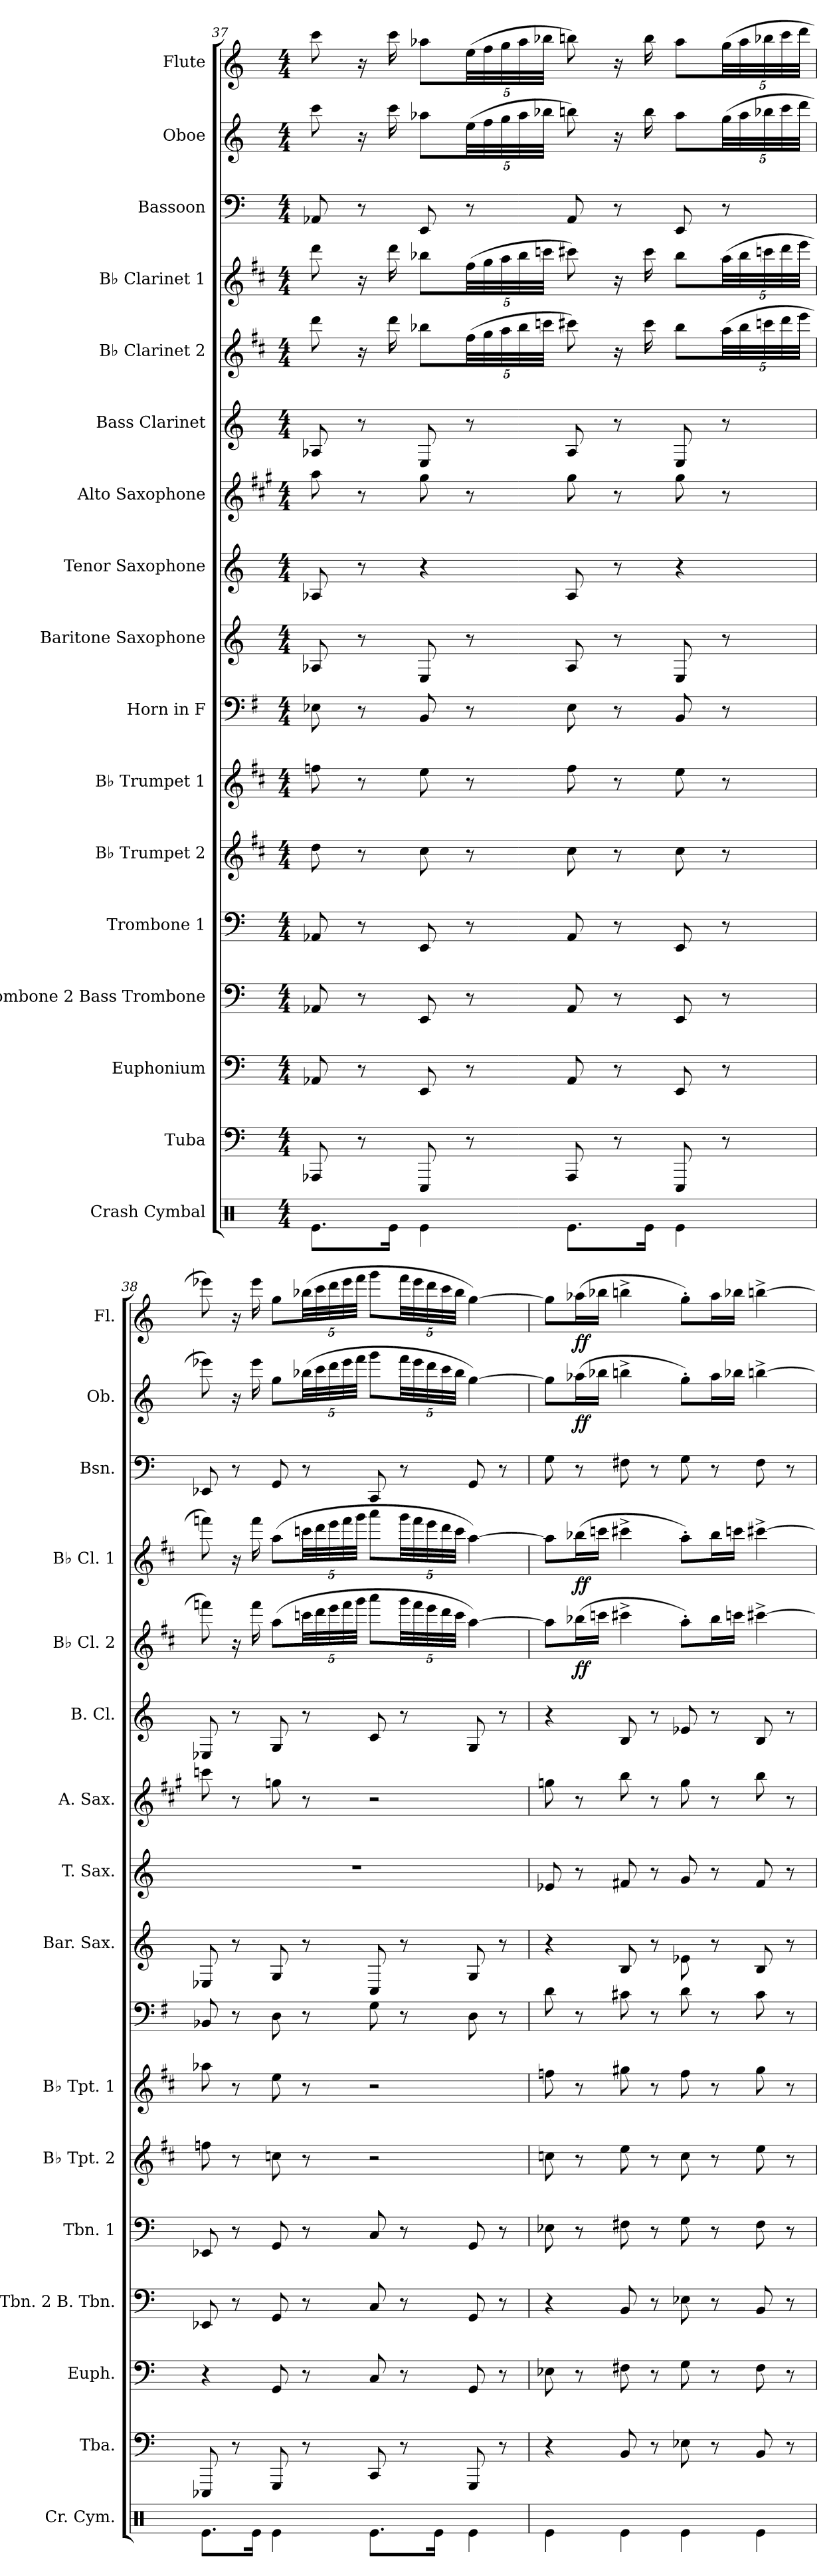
**kern	**kern	**kern	**kern	**kern	**kern	**kern	**kern	**kern	**kern	**kern	**kern	**kern	**dynam	**kern	**dynam	**kern	**kern	**dynam	**kern	**dynam
*part17	*part16	*part15	*part14	*part13	*part12	*part11	*part10	*part9	*part8	*part7	*part6	*part5	*part5	*part4	*part4	*part3	*part2	*part2	*part1	*part1
*staff17	*staff16	*staff15	*staff14	*staff13	*staff12	*staff11	*staff10	*staff9	*staff8	*staff7	*staff6	*staff5	*staff5	*staff4	*staff4	*staff3	*staff2	*staff2	*staff1	*staff1
*I"Crash Cymbal	*I"Tuba	*I"Euphonium	*I"Trombone 2 Bass Trombone	*I"Trombone 1	*I"B♭ Trumpet 2	*I"B♭ Trumpet 1	*I"Horn in F	*I"Baritone Saxophone	*I"Tenor Saxophone	*I"Alto Saxophone	*I"Bass Clarinet	*I"B♭ Clarinet 2	*	*I"B♭ Clarinet 1	*	*I"Bassoon	*I"Oboe	*	*I"Flute	*
*I'Cr. Cym.	*I'Tba.	*I'Euph.	*I'Tbn. 2 B. Tbn.	*I'Tbn. 1	*I'B♭ Tpt. 2	*I'B♭ Tpt. 1	*	*I'Bar. Sax.	*I'T. Sax.	*I'A. Sax.	*I'B. Cl.	*I'B♭ Cl. 2	*	*I'B♭ Cl. 1	*	*I'Bsn.	*I'Ob.	*	*I'Fl.	*
!!LO:PB:g=z
*clefX	*clefF4	*clefF4	*clefF4	*clefF4	*clefG2	*clefG2	*clefF4	*clefG2	*clefG2	*clefG2	*clefG2	*clefG2	*	*clefG2	*	*clefF4	*clefG2	*	*clefG2	*
*	*	*	*	*	*ITrd1c2	*ITrd1c2	*ITrd4c7	*ITrd12c21	*ITrd8c14	*ITrd5c9	*ITrd8c14	*ITrd1c2	*	*ITrd1c2	*	*	*	*	*	*
*k[]	*k[]	*k[]	*k[]	*k[]	*k[]	*k[]	*k[]	*k[]	*k[]	*k[]	*k[]	*k[]	*	*k[]	*	*k[]	*k[]	*	*k[]	*
*M4/4	*M4/4	*M4/4	*M4/4	*M4/4	*M4/4	*M4/4	*M4/4	*M4/4	*M4/4	*M4/4	*M4/4	*M4/4	*	*M4/4	*	*M4/4	*M4/4	*	*M4/4	*
=37	=37	=37	=37	=37	=37	=37	=37	=37	=37	=37	=37	=37	=37	=37	=37	=37	=37	=37	=37	=37
8.Re\L	8AAA-X/	8AA-X/	8AA-X/	8AA-X/	8cc\	8ee-X\	8AA-X\	8AA-X/	8AA-X/	8cc\	8AA-X/	8ccc\	.	8ccc\	.	8AA-X/	8ccc\	.	8ccc\	.
.	8r	8r	8r	8r	8r	8r	8r	8r	8r	8r	8r	16r	.	16r	.	8r	16r	.	16r	.
16Re\Jk	.	.	.	.	.	.	.	.	.	.	.	16ccc\	.	16ccc\	.	.	16ccc\	.	16ccc\	.
4Re\	8EEE/	8EE/	8EE/	8EE/	8b\	8dd\	8EE/	8EE/	4r	8b\	8EE/	8aa-X\L	.	8aa-X\L	.	8EE/	8aa-X\L	.	8aa-X\L	.
*	*	*	*	*	*	*	*	*	*	*	*	*Xbrackettup	*	*Xbrackettup	*	*	*Xbrackettup	*	*Xbrackettup	*
.	8r	8r	8r	8r	8r	8r	8r	8r	.	8r	8r	(>40ee\LL	.	(>40ee\LL	.	8r	(>40ee\LL	.	(>40ee\LL	.
.	.	.	.	.	.	.	.	.	.	.	.	40ff\	.	40ff\	.	.	40ff\	.	40ff\	.
.	.	.	.	.	.	.	.	.	.	.	.	40gg\	.	40gg\	.	.	40gg\	.	40gg\	.
.	.	.	.	.	.	.	.	.	.	.	.	40aa-\	.	40aa-\	.	.	40aa-\	.	40aa-\	.
.	.	.	.	.	.	.	.	.	.	.	.	40bb-X\JJJ	.	40bb-X\JJJ	.	.	40bb-X\JJJ	.	40bb-X\JJJ	.
8.Re\L	8AAA-/	8AA-/	8AA-/	8AA-/	8b\	8ee-\	8AA-\	8AA-/	8AA-/	8b\	8AA-/	8bbn\)	.	8bbn\)	.	8AA-/	8bbn\)	.	8bbn\)	.
.	8r	8r	8r	8r	8r	8r	8r	8r	8r	8r	8r	16r	.	16r	.	8r	16r	.	16r	.
16Re\Jk	.	.	.	.	.	.	.	.	.	.	.	16bb\	.	16bb\	.	.	16bb\	.	16bb\	.
4Re\	8EEE/	8EE/	8EE/	8EE/	8b\	8dd\	8EE/	8EE/	4r	8b\	8EE/	8aa-\L	.	8aa-\L	.	8EE/	8aa-\L	.	8aa-\L	.
.	8r	8r	8r	8r	8r	8r	8r	8r	.	8r	8r	(>40gg\LL	.	(>40gg\LL	.	8r	(>40gg\LL	.	(>40gg\LL	.
.	.	.	.	.	.	.	.	.	.	.	.	40aa-\	.	40aa-\	.	.	40aa-\	.	40aa-\	.
.	.	.	.	.	.	.	.	.	.	.	.	40bb-X\	.	40bb-X\	.	.	40bb-X\	.	40bb-X\	.
.	.	.	.	.	.	.	.	.	.	.	.	40ccc\	.	40ccc\	.	.	40ccc\	.	40ccc\	.
.	.	.	.	.	.	.	.	.	.	.	.	40ddd\JJJ	.	40ddd\JJJ	.	.	40ddd\JJJ	.	40ddd\JJJ	.
=38	=38	=38	=38	=38	=38	=38	=38	=38	=38	=38	=38	=38	=38	=38	=38	=38	=38	=38	=38	=38
8.Re\L	8EEE-X/	4r	8EE-X/	8EE-X/	8ee-X\	8gg-X\	8EE-X/	8EE-X/	1r	8ee-X\	8EE-X/	8eee-X\)	.	8eee-X\)	.	8EE-X/	8eee-X\)	.	8eee-X\)	.
.	8r	.	8r	8r	8r	8r	8r	8r	.	8r	8r	16r	.	16r	.	8r	16r	.	16r	.
16Re\Jk	.	.	.	.	.	.	.	.	.	.	.	16eee-\	.	16eee-\	.	.	16eee-\	.	16eee-\	.
4Re\	8GGG/	8GG/	8GG/	8GG/	8b-X\	8dd\	8GG\	8GG/	.	8b-X\	8GG/	(>8gg\L	.	(>8gg\L	.	8GG/	8gg\L	.	8gg\L	.
.	8r	8r	8r	8r	8r	8r	8r	8r	.	8r	8r	40bb-X\LL	.	40bb-X\LL	.	8r	(>40bb-X\LL	.	(>40bb-X\LL	.
.	.	.	.	.	.	.	.	.	.	.	.	40ccc\	.	40ccc\	.	.	40ccc\	.	40ccc\	.
.	.	.	.	.	.	.	.	.	.	.	.	40ddd\	.	40ddd\	.	.	40ddd\	.	40ddd\	.
.	.	.	.	.	.	.	.	.	.	.	.	40eee-\	.	40eee-\	.	.	40eee-\	.	40eee-\	.
.	.	.	.	.	.	.	.	.	.	.	.	40fff\JJJ	.	40fff\JJJ	.	.	40fff\JJJ	.	40fff\JJJ	.
8.Re\L	8CC/	8C/	8C/	8C/	2r	2r	8C\	8CC/	.	2r	8C/	8ggg\L	.	8ggg\L	.	8CC/	8ggg\L	.	8ggg\L	.
.	8r	8r	8r	8r	.	.	8r	8r	.	.	8r	40fff\LL	.	40fff\LL	.	8r	40fff\LL	.	40fff\LL	.
.	.	.	.	.	.	.	.	.	.	.	.	40eee-\	.	40eee-\	.	.	40eee-\	.	40eee-\	.
.	.	.	.	.	.	.	.	.	.	.	.	40ddd\	.	40ddd\	.	.	40ddd\	.	40ddd\	.
16Re\Jk	.	.	.	.	.	.	.	.	.	.	.	.	.	.	.	.	.	.	.	.
.	.	.	.	.	.	.	.	.	.	.	.	40ccc\	.	40ccc\	.	.	40ccc\	.	40ccc\	.
.	.	.	.	.	.	.	.	.	.	.	.	40bb-\JJJ	.	40bb-\JJJ	.	.	40bb-\JJJ	.	40bb-\JJJ	.
4Re\	8GGG/	8GG/	8GG/	8GG/	.	.	8GG\	8GG/	.	.	8GG/	[4gg\)	.	[4gg\)	.	8GG/	[4gg\)	.	[4gg\)	.
.	8r	8r	8r	8r	.	.	8r	8r	.	.	8r	.	.	.	.	8r	.	.	.	.
=39	=39	=39	=39	=39	=39	=39	=39	=39	=39	=39	=39	=39	=39	=39	=39	=39	=39	=39	=39	=39
4Re\	4r	8E-X\	4r	8E-X\	8b-X\	8ee-X\	8G\	4r	8E-X/	8b-X\	4r	8gg\L]	.	8gg\L]	.	8G\	8gg\L]	.	8gg\L]	.
!	!	!	!	!	!	!	!	!	!	!	!	!	!LO:DY:b	!	!LO:DY:b	!	!	!LO:DY:b	!	!LO:DY:b
.	.	8r	.	8r	8r	8r	8r	.	8r	8r	.	(>16aa-X\L	ff	(>16aa-X\L	ff	8r	(>16aa-X\L	ff	(>16aa-X\L	ff
.	.	.	.	.	.	.	.	.	.	.	.	16bb-X\JJ	.	16bb-X\JJ	.	.	16bb-X\JJ	.	16bb-X\JJ	.
4Re\	8BB/	8F#X\	8BB/	8F#X\	8dd\	8ff#X\	8F#X\	8BB/	8F#X/	8dd\	8BB/	4bbn^\	.	4bbn^\	.	8F#X\	4bbn^\	.	4bbn^\	.
.	8r	8r	8r	8r	8r	8r	8r	8r	8r	8r	8r	.	.	.	.	8r	.	.	.	.
4Re\	8E-X\	8G\	8E-X\	8G\	8b-\	8ee-\	8G\	8E-X\	8G/	8b-\	8E-X/	8gg'\L)	.	8gg'\L)	.	8G\	8gg'\L)	.	8gg'\L)	.
.	8r	8r	8r	8r	8r	8r	8r	8r	8r	8r	8r	16aa-\L	.	16aa-\L	.	8r	16aa-\L	.	16aa-\L	.
.	.	.	.	.	.	.	.	.	.	.	.	16bb-X\JJ	.	16bb-X\JJ	.	.	16bb-X\JJ	.	16bb-X\JJ	.
4Re\	8BB/	8F#\	8BB/	8F#\	8dd\	8ff#\	8F#\	8BB/	8F#/	8dd\	8BB/	[4bbn^\	.	[4bbn^\	.	8F#\	[4bbn^\	.	[4bbn^\	.
.	8r	8r	8r	8r	8r	8r	8r	8r	8r	8r	8r	.	.	.	.	8r	.	.	.	.
=	=	=	=	=	=	=	=	=	=	=	=	=	=	=	=	=	=	=	=	=
*-	*-	*-	*-	*-	*-	*-	*-	*-	*-	*-	*-	*-	*-	*-	*-	*-	*-	*-	*-	*-
